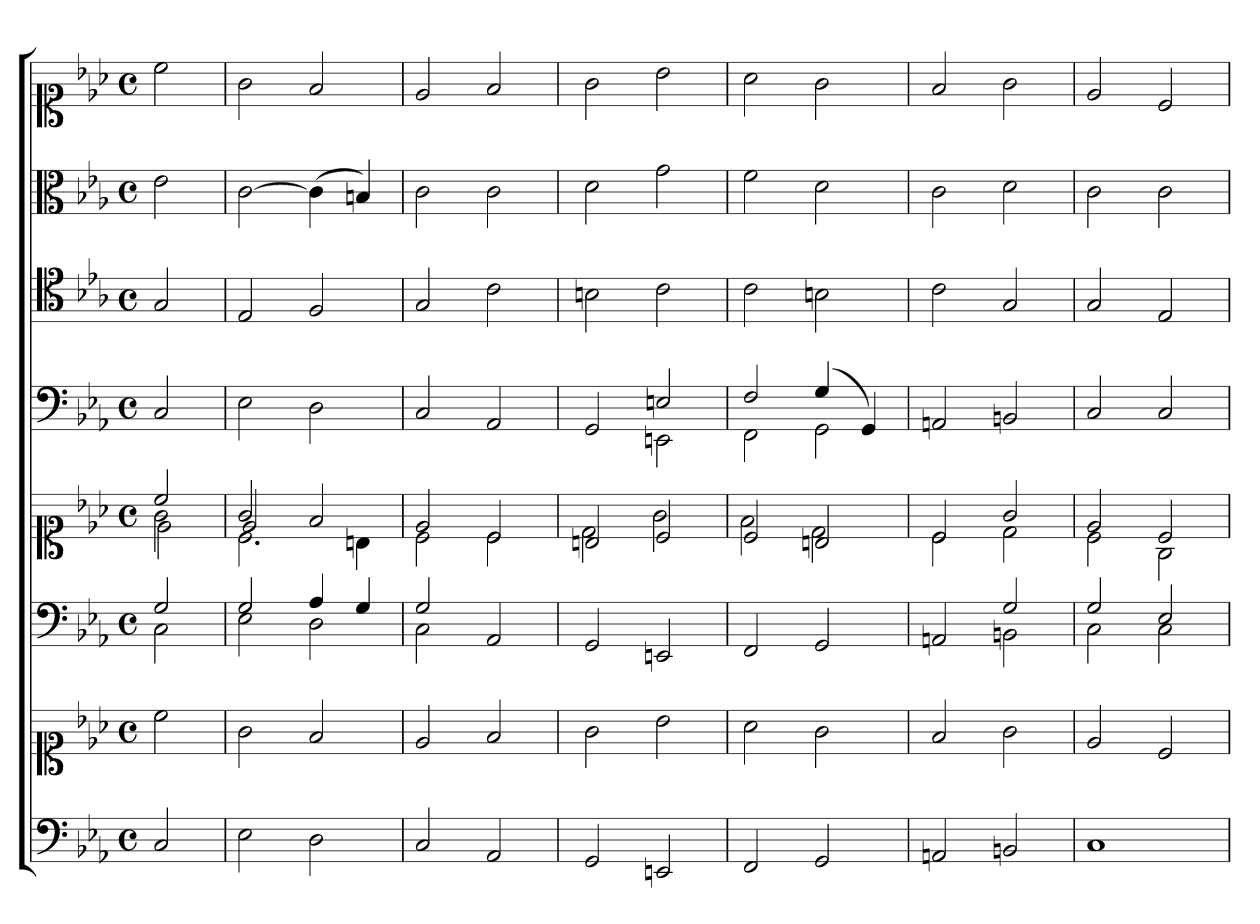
**kern	**kern	**kern	**kern	**kern	**kern	**kern	**kern
*part6	*part6	*part5	*part5	*part4	*part3	*part2	*part1
*staff8	*staff7	*staff6	*staff5	*staff4	*staff3	*staff2	*staff1
*clefF4	*clefC1	*clefF4	*clefC1	*clefF4	*clefC4	*clefC3	*clefC1
*k[b-e-a-]	*k[b-e-a-]	*k[b-e-a-]	*k[b-e-a-]	*k[b-e-a-]	*k[b-e-a-]	*k[b-e-a-]	*k[b-e-a-]
*E-:	*E-:	*E-:	*E-:	*E-:	*E-:	*E-:	*E-:
*M4/4	*M4/4	*M4/4	*M4/4	*M4/4	*M4/4	*M4/4	*M4/4
*met(c)	*met(c)	*met(c)	*met(c)	*met(c)	*met(c)	*met(c)	*met(c)
*MM180	*MM180	*MM180	*MM180	*MM180	*MM180	*MM180	*MM180
=1	=1	=1	=1	=1	=1	=1	=1
*	*	*^	*^	*	*	*	*
*	*	*	*	*	*^	*	*	*	*
2C	2cc	2G	2C	2cc	2g	2e-\	2C	2G	2e-	2cc
=2	=2	=2	=2	=2	=2	=2	=2	=2	=2	=2
2E-	2g	2G	2E-	2g	2.c	2e-/	2E-	2E-	[2c	2g
2D	2f	4A-	2D	2f	.	2ryy	2D	2F	(4c]	2f
.	.	4G	.	.	4Bn	.	.	.	4Bn)	.
*	*	*	*	*	*v	*v	*	*	*	*
=3	=3	=3	=3	=3	=3	=3	=3	=3	=3
2C	2e-	2G	2C	2e-	2c	2C	2G	2c	2e-
2AA-	2f	2ryy	2AA-	2c	2c	2AA-	2c	2c	2f
*	*	*v	*v	*	*	*	*	*	*
=4	=4	=4	=4	=4	=4	=4	=4	=4
*	*	*	*	*	*^	*	*	*
2GG	2g	2GG	2Bn	2d	2GG	2ryy	2Bn	2d	2g
2EEn	2b-	2EEn	2c	2g	2En	2EEn	2c	2g	2b-
=5	=5	=5	=5	=5	=5	=5	=5	=5	=5
2FF	2a-	2FF	2c	2f	2F	2FF	2c	2f	2a-
2GG	2g	2GG	2Bn	2d	(4G	2GG	2Bn	2d	2g
.	.	.	.	.	4GG)	.	.	.	.
*	*	*	*	*	*v	*v	*	*	*
=6	=6	=6	=6	=6	=6	=6	=6	=6
*	*	*^	*	*	*	*	*	*
2AAn	2f	2ryy	2AAn	2c	2c	2AAn	2c	2c	2f
2BBn	2g	2G	2BBn	2g	2d	2BBn	2G	2d	2g
=7	=7	=7	=7	=7	=7	=7	=7	=7	=7
1C	2e-	2G	2C	2e-	2c	2C	2G	2c	2e-
.	2c	2E-	2C	2c	2G	2C	2E-	2c	2c
*	*	*v	*v	*	*	*	*	*	*
*	*	*	*v	*v	*	*	*	*
=	=	=	=	=	=	=	=
*-	*-	*-	*-	*-	*-	*-	*-
